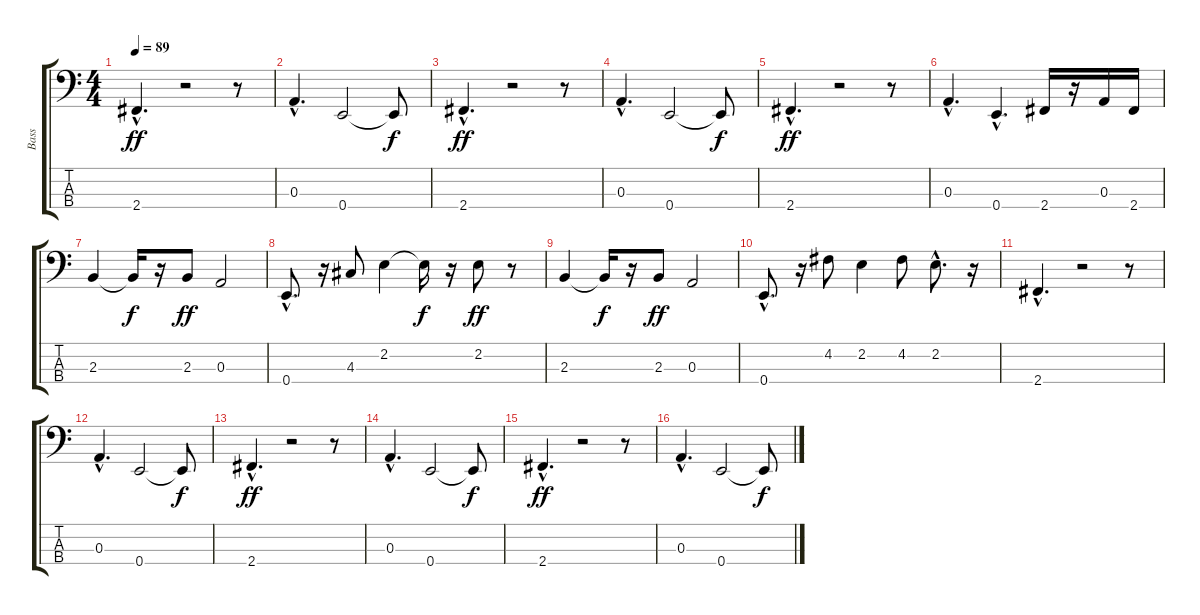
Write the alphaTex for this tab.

\track ("Bass" "Bass") {instrument electricbassfinger}
\staff {score tabs}
\tuning (G2 D2 A1 E1) {hide}
\ts (4 4)
\tempo 89
\clef f4
\ks c
2.4{hac}.4{d dy ff} r.2 r.8 |
0.3{hac}.4{d} 0.4.2 0.4{t}.8{dy f} |
2.4{hac}.4{d dy ff} r.2 r.8 |
0.3{hac}.4{d} 0.4.2 0.4{t}.8{dy f} |
2.4{hac}.4{d dy ff} r.2 r.8 |
0.3{hac}.4{d} 0.4{hac}.4{d} 2.4.16 r.16 0.3.16 2.4.16 |
2.3.4 2.3{t}.16{dy f} r.16 2.3.8{dy ff} 0.3.2 |
0.4{hac}.8{d} r.16 4.3.8 2.2.4 2.2{t}.16{dy f} r.16 2.2.8{dy ff} r.8 |
2.3.4 2.3{t}.16{dy f} r.16 2.3.8{dy ff} 0.3.2 |
0.4{hac}.8{d} r.16 4.2.8 2.2.4 4.2.8 2.2{hac}.8{d} r.16 |
2.4{hac}.4{d} r.2 r.8 |
0.3{hac}.4{d} 0.4.2 0.4{t}.8{dy f} |
2.4{hac}.4{d dy ff} r.2 r.8 |
0.3{hac}.4{d} 0.4.2 0.4{t}.8{dy f} |
2.4{hac}.4{d dy ff} r.2 r.8 |
0.3{hac}.4{d} 0.4.2 0.4{t}.8{dy f}
